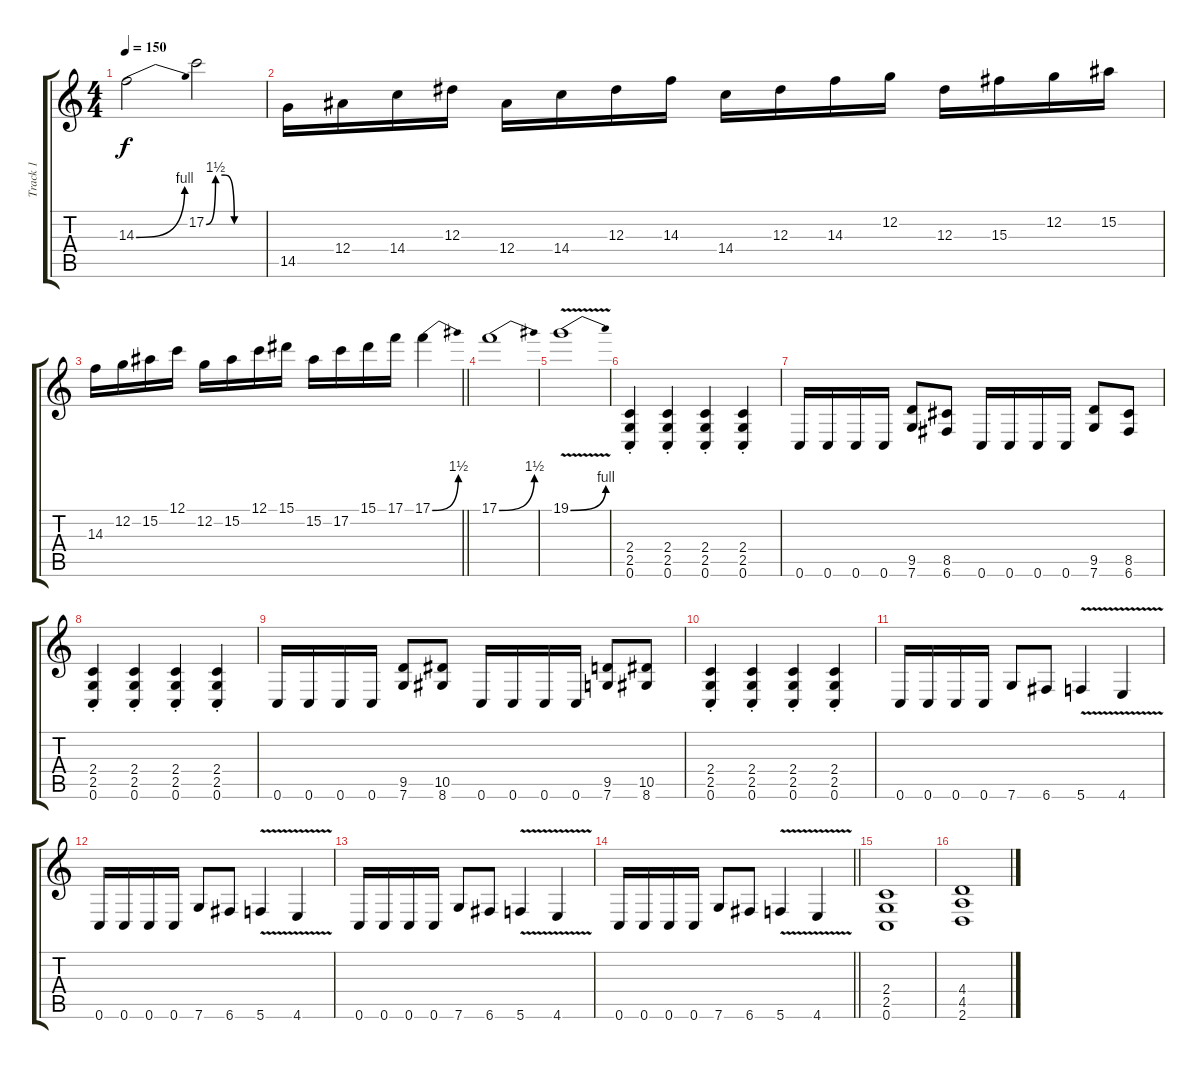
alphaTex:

\track ("Track 1" "Track 1") {instrument distortionguitar}
\staff {score tabs}
\tuning (C4 G3 Eb3 Bb2 F2 C2) {hide}
\ts (4 4)
\tempo 150
\clef g2
\ks c
14.3{be (bend 0 0 60 4)}.2{dy f} 17.2{be (custom 0 0 10 6 20 6 30 0 60 0)}.2 |
14.5.16 12.4.16 14.4.16 12.3.16 12.4.16 14.4.16 12.3.16 14.3.16 14.4.16 12.3.16 14.3.16 12.2.16 12.3.16 15.3.16 12.2.16 15.2.16 |
\barLineRight lightlight
14.3.16 12.2.16 15.2.16 12.1.16 12.2.16 15.2.16 12.1.16 15.1.16 15.2.16 17.2.16 15.1.16 17.1.16 17.1{be (bend 0 0 60 6)}.4 |
17.1{be (bend 0 0 60 6)}.1 |
19.1{be (bend 0 0 60 4) v}.1 |
(2.4{st} 2.5{st} 0.6{st}).4 (2.4{st} 2.5{st} 0.6{st}).4 (2.4{st} 2.5{st} 0.6{st}).4 (2.4{st} 2.5{st} 0.6{st}).4 |
0.6.16 0.6.16 0.6.16 0.6.16 (9.5 7.6).8 (8.5 6.6).8 0.6.16 0.6.16 0.6.16 0.6.16 (9.5 7.6).8 (8.5 6.6).8 |
(2.4{st} 2.5{st} 0.6{st}).4 (2.4{st} 2.5{st} 0.6{st}).4 (2.4{st} 2.5{st} 0.6{st}).4 (2.4{st} 2.5{st} 0.6{st}).4 |
0.6.16 0.6.16 0.6.16 0.6.16 (9.5 7.6).8 (10.5 8.6).8 0.6.16 0.6.16 0.6.16 0.6.16 (9.5 7.6).8 (10.5 8.6).8 |
(2.4{st} 2.5{st} 0.6{st}).4 (2.4{st} 2.5{st} 0.6{st}).4 (2.4{st} 2.5{st} 0.6{st}).4 (2.4{st} 2.5{st} 0.6{st}).4 |
0.6.16 0.6.16 0.6.16 0.6.16 7.6.8 6.6.8 5.6{v}.4 4.6{v}.4 |
0.6.16 0.6.16 0.6.16 0.6.16 7.6.8 6.6.8 5.6{v}.4 4.6{v}.4 |
0.6.16 0.6.16 0.6.16 0.6.16 7.6.8 6.6.8 5.6{v}.4 4.6{v}.4 |
\barLineRight lightlight
0.6.16 0.6.16 0.6.16 0.6.16 7.6.8 6.6.8 5.6{v}.4 4.6{v}.4 |
(2.4 2.5 0.6).1 |
(4.4 4.5 2.6).1
